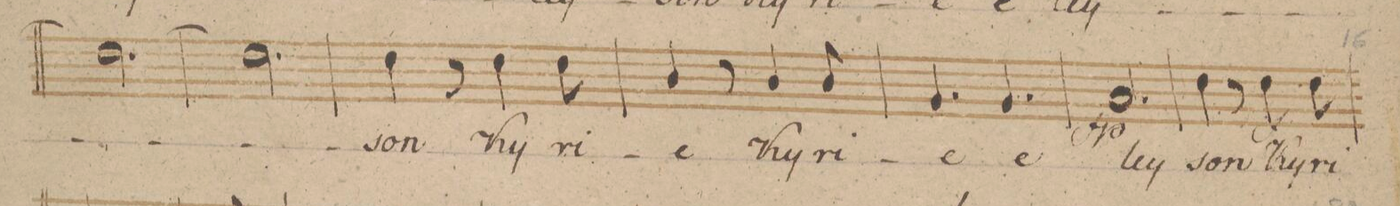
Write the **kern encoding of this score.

**kern	**text	**dynam
*I"Basso.	*	*
*clefF4	*	*
*k[b-]	*	*
*M6/8	*	*
2.F\_	.	.
=14	=14	=14
2.F\]	.	.
=15	=15	=15
4F\	-son	.
8r	.	.
4F\	Ky-	.
8F\	-ri-	.
=16	=16	=16
4D/	-e	.
8r	.	.
4D/	Ky-	.
8D/	-ri-	.
=17	=17	=17
4.BB-/	-e	.
4.BB-/	e-	.
=18	=18	=18
2.C/	-ley-	fp
=19	=19	=19
4F\	-son	.
8r	.	.
4F\	Ky-	f
8F\	-ri-	.
=20	=20	=20
*-	*-	*-
